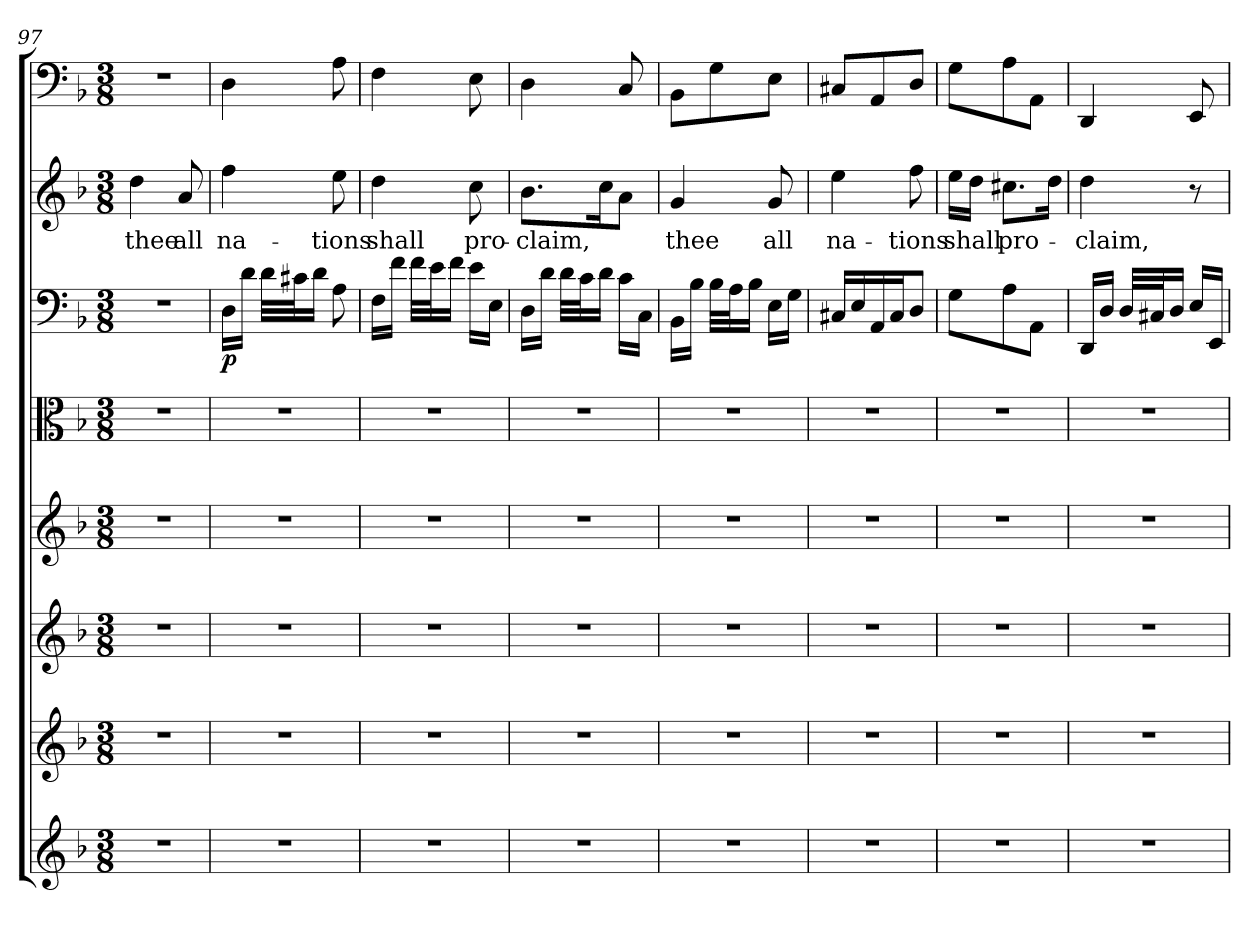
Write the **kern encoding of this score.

**kern	**kern	**kern	**kern	**kern	**kern	**dynam	**kern	**text	**kern
*part8	*part7	*part6	*part5	*part4	*part3	*part3	*part2	*part2	*part1
*staff8	*staff7	*staff6	*staff5	*staff4	*staff3	*staff3	*staff2	*staff2	*staff1
*clefG2	*clefG2	*clefG2	*clefG2	*clefC3	*clefF4	*	*clefG2	*	*clefF4
*k[b-]	*k[b-]	*k[b-]	*k[b-]	*k[b-]	*k[b-]	*	*k[b-]	*	*k[b-]
*d:	*d:	*d:	*d:	*d:	*d:	*	*d:	*	*d:
*M3/8	*M3/8	*M3/8	*M3/8	*M3/8	*M3/8	*	*M3/8	*	*M3/8
=97	=97	=97	=97	=97	=97	=97	=97	=97	=97
4.r	4.r	4.r	4.r	4.r	4.r	.	4dd\	thee	4.r
.	.	.	.	.	.	.	8a/	all	.
=98	=98	=98	=98	=98	=98	=98	=98	=98	=98
4.r	4.r	4.r	4.r	4.r	16D\LL	p	4ff\	na-	4D\
.	.	.	.	.	16d\JJ	.	.	.	.
.	.	.	.	.	32d\LLL	.	.	.	.
.	.	.	.	.	32c#X\J	.	.	.	.
.	.	.	.	.	16d\JJ	.	.	.	.
.	.	.	.	.	8A\	.	8ee\	-tions	8A\
=99	=99	=99	=99	=99	=99	=99	=99	=99	=99
4.r	4.r	4.r	4.r	4.r	16F\LL	.	4dd\	shall	4F\
.	.	.	.	.	16f\JJ	.	.	.	.
.	.	.	.	.	32f\LLL	.	.	.	.
.	.	.	.	.	32e\J	.	.	.	.
.	.	.	.	.	16f\JJ	.	.	.	.
.	.	.	.	.	16e\LL	.	8cc\	pro-	8E\
.	.	.	.	.	16E\JJ	.	.	.	.
=100	=100	=100	=100	=100	=100	=100	=100	=100	=100
4.r	4.r	4.r	4.r	4.r	16D\LL	.	8.b-\L	-claim,	4D\
.	.	.	.	.	16d\JJ	.	.	.	.
.	.	.	.	.	32d\LLL	.	.	.	.
.	.	.	.	.	32c\J	.	.	.	.
.	.	.	.	.	16d\JJ	.	16cc\K	.	.
.	.	.	.	.	16c\LL	.	8a\J	.	8C/
.	.	.	.	.	16C\JJ	.	.	.	.
=101	=101	=101	=101	=101	=101	=101	=101	=101	=101
4.r	4.r	4.r	4.r	4.r	16BB-\LL	.	4g/	thee	8BB-\L
.	.	.	.	.	16B-\JJ	.	.	.	.
.	.	.	.	.	32B-\LLL	.	.	.	8G\
.	.	.	.	.	32A\J	.	.	.	.
.	.	.	.	.	16B-\JJ	.	.	.	.
.	.	.	.	.	16E\LL	.	8g/	all	8E\J
.	.	.	.	.	16G\JJ	.	.	.	.
=102	=102	=102	=102	=102	=102	=102	=102	=102	=102
4.r	4.r	4.r	4.r	4.r	16C#X/LL	.	4ee\	na-	8C#X/L
.	.	.	.	.	16E/	.	.	.	.
.	.	.	.	.	16AA/	.	.	.	8AA/
.	.	.	.	.	16C#/J	.	.	.	.
.	.	.	.	.	8D/J	.	8ff\	-tions	8D/J
=103	=103	=103	=103	=103	=103	=103	=103	=103	=103
4.r	4.r	4.r	4.r	4.r	8G\L	.	16ee\LL	shall	8G\L
.	.	.	.	.	.	.	16dd\JJ	.	.
.	.	.	.	.	8A\	.	8.cc#X\L	pro-	8A\
.	.	.	.	.	8AA\J	.	.	.	8AA\J
.	.	.	.	.	.	.	16dd\Jk	.	.
=104	=104	=104	=104	=104	=104	=104	=104	=104	=104
4.r	4.r	4.r	4.r	4.r	16DD/LL	.	4dd\	-claim,	4DD/
.	.	.	.	.	16D/JJ	.	.	.	.
.	.	.	.	.	32D/LLL	.	.	.	.
.	.	.	.	.	32C#X/J	.	.	.	.
.	.	.	.	.	16D/JJ	.	.	.	.
.	.	.	.	.	16E/LL	.	8r	.	8EE/
.	.	.	.	.	16EE/JJ	.	.	.	.
=	=	=	=	=	=	=	=	=	=
*-	*-	*-	*-	*-	*-	*-	*-	*-	*-
